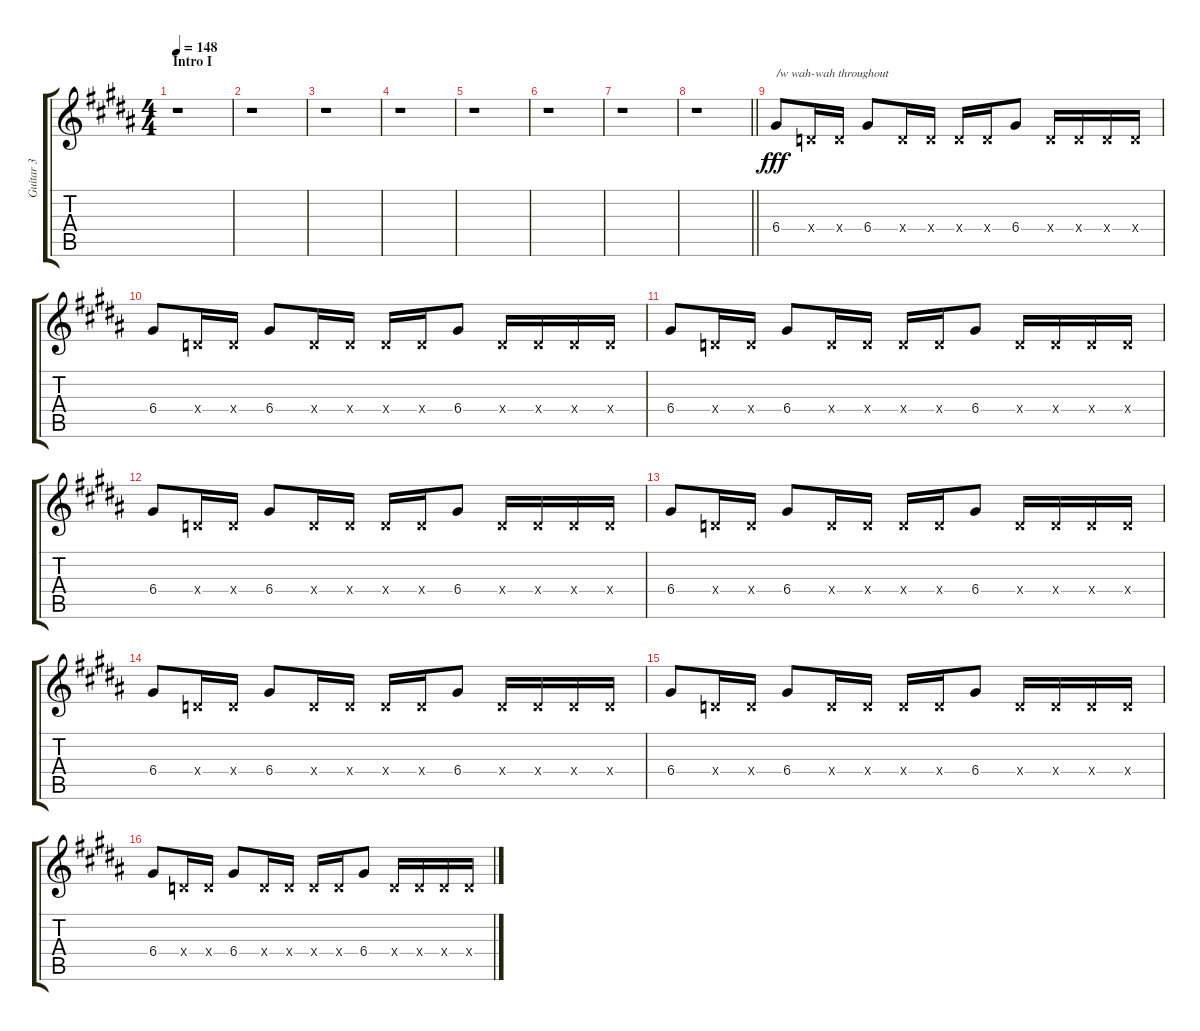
\track ("Guitar 3" "Guitar 3") {instrument overdrivenguitar}
\staff {score tabs}
\tuning (E4 B3 G3 D3 A2 E2) {hide}
\ts (4 4)
\section ("" "Intro I")
\tempo 148
\clef g2
\ks b
r.1{dy fff instrument overdrivenguitar} |
r.1 |
r.1 |
r.1 |
r.1 |
r.1 |
r.1 |
\barLineRight lightlight
r.1{volume 4} |
6.4.8{txt "/w wah-wah throughout" volume 13} 0.4{x}.16 0.4{x}.16 6.4.8 0.4{x}.16 0.4{x}.16 0.4{x}.16 0.4{x}.16 6.4.8 0.4{x}.16 0.4{x}.16 0.4{x}.16 0.4{x}.16 |
6.4.8 0.4{x}.16 0.4{x}.16 6.4.8 0.4{x}.16 0.4{x}.16 0.4{x}.16 0.4{x}.16 6.4.8 0.4{x}.16 0.4{x}.16 0.4{x}.16 0.4{x}.16 |
6.4.8 0.4{x}.16 0.4{x}.16 6.4.8 0.4{x}.16 0.4{x}.16 0.4{x}.16 0.4{x}.16 6.4.8 0.4{x}.16 0.4{x}.16 0.4{x}.16 0.4{x}.16 |
6.4.8 0.4{x}.16 0.4{x}.16 6.4.8 0.4{x}.16 0.4{x}.16 0.4{x}.16 0.4{x}.16 6.4.8 0.4{x}.16 0.4{x}.16 0.4{x}.16 0.4{x}.16 |
6.4.8 0.4{x}.16 0.4{x}.16 6.4.8 0.4{x}.16 0.4{x}.16 0.4{x}.16 0.4{x}.16 6.4.8 0.4{x}.16 0.4{x}.16 0.4{x}.16 0.4{x}.16 |
6.4.8 0.4{x}.16 0.4{x}.16 6.4.8 0.4{x}.16 0.4{x}.16 0.4{x}.16 0.4{x}.16 6.4.8 0.4{x}.16 0.4{x}.16 0.4{x}.16 0.4{x}.16 |
6.4.8 0.4{x}.16 0.4{x}.16 6.4.8 0.4{x}.16 0.4{x}.16 0.4{x}.16 0.4{x}.16 6.4.8 0.4{x}.16 0.4{x}.16 0.4{x}.16 0.4{x}.16 |
6.4.8 0.4{x}.16 0.4{x}.16 6.4.8 0.4{x}.16 0.4{x}.16 0.4{x}.16 0.4{x}.16 6.4.8 0.4{x}.16 0.4{x}.16 0.4{x}.16 0.4{x}.16
